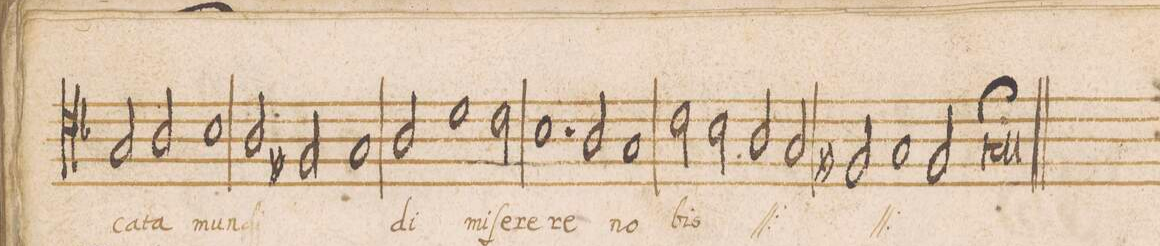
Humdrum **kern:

**kern	**text
*I"TENOR	*
*clefC4	*
*k[b-]	*
*met(C|)	*
*M2/1	*
2G/	-ca-
2A/	-ta
1B-\	mun-
=28-	=28-
2A/	.
2F#X/	.
1G/	.
=29-	=29-
2A/	-di
1d\	mi-
2c\	-ſe-
=30-	=30-
1.B-\	-re-
2A/	-re
=31-	=31-
1G/	no-
2c\	-bis
*	*ij
2B-\	mi-
=32-	=32-
2A/	-ſe-
2G/	-re-
2F#X/	-re
1G/	no-
=33-	=33-
2F#i/	.
1G/;l	-bis
=34||	=34||
*M2/1	*Xij
*met(C|)	*
*mmet(c|)	*
*-	*-
